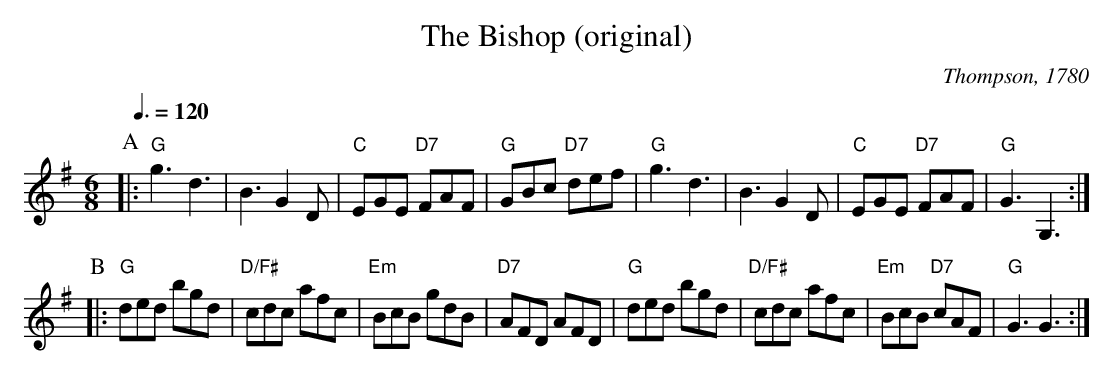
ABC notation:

X:1
T:The Bishop (original)
C:Thompson, 1780
Q:3/8=120
M:6/8
L:1/8
K:G
P:A
|: "G"g3 d3 | B3 G2D | "C"EGE "D7"FAF | "G"GBc "D7"def |\
"G"g3 d3 | B3 G2D | "C"EGE "D7"FAF | "G"G3 G,3 :|
P:B
|: "G"ded bgd | "D/F#"cdc afc | "Em"BcB gdB | "D7"AFD AFD |\
"G"ded bgd | "D/F#"cdc afc | "Em"BcB "D7"cAF | "G"G3 G3 :|
